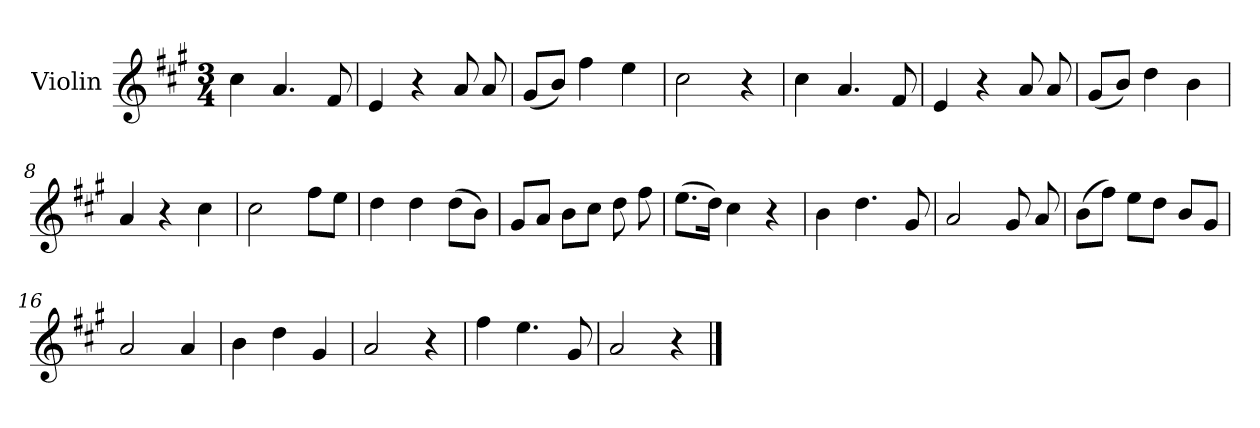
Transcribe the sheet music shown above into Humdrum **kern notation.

**kern	**dynam
*part1	*part1
*staff1	*staff1
*I"Violin	*
*I'Vln.	*
*clefG2	*
*k[f#c#g#]	*
*M3/4	*
=1	=1
4cc#	Andante
4.a	.
8f#	.
=2	=2
4e	.
4r	.
8a	.
8a	.
=3	=3
(8g#L	.
8bJ)	.
4ff#	.
4ee	.
=4	=4
2cc#	.
4r	.
=5	=5
4cc#	.
4.a	.
8f#	.
=6	=6
4e	.
4r	.
8a	.
8a	.
=7	=7
(8g#L	.
8bJ)	.
4dd	.
4b	.
!!LO:LB:g=z
=8	=8
4a	.
4r	.
4cc#	.
=9	=9
2cc#	.
8ff#L	.
8eeJ	.
=10	=10
4dd	.
4dd	.
(8ddL	.
8bJ)	.
=11	=11
8g#L	.
8aJ	.
8bL	.
8cc#J	.
8dd	.
8ff#	.
=12	=12
(8.eeL	.
16ddJk)	.
4cc#	.
4r	.
=13	=13
4b	.
4.dd	.
8g#	.
=14	=14
2a	.
8g#	.
8a	.
!!LO:LB:g=z
=15	=15
(8bL	.
8ff#J)	.
8eeL	.
8ddJ	.
8bL	.
8g#J	.
=16	=16
2a	.
4a	.
=17	=17
4b	.
4dd	.
4g#	.
=18	=18
2a	.
4r	.
=19	=19
4ff#	.
4.ee	.
8g#	.
=20	=20
2a	.
4r	.
==	==
*-	*-
